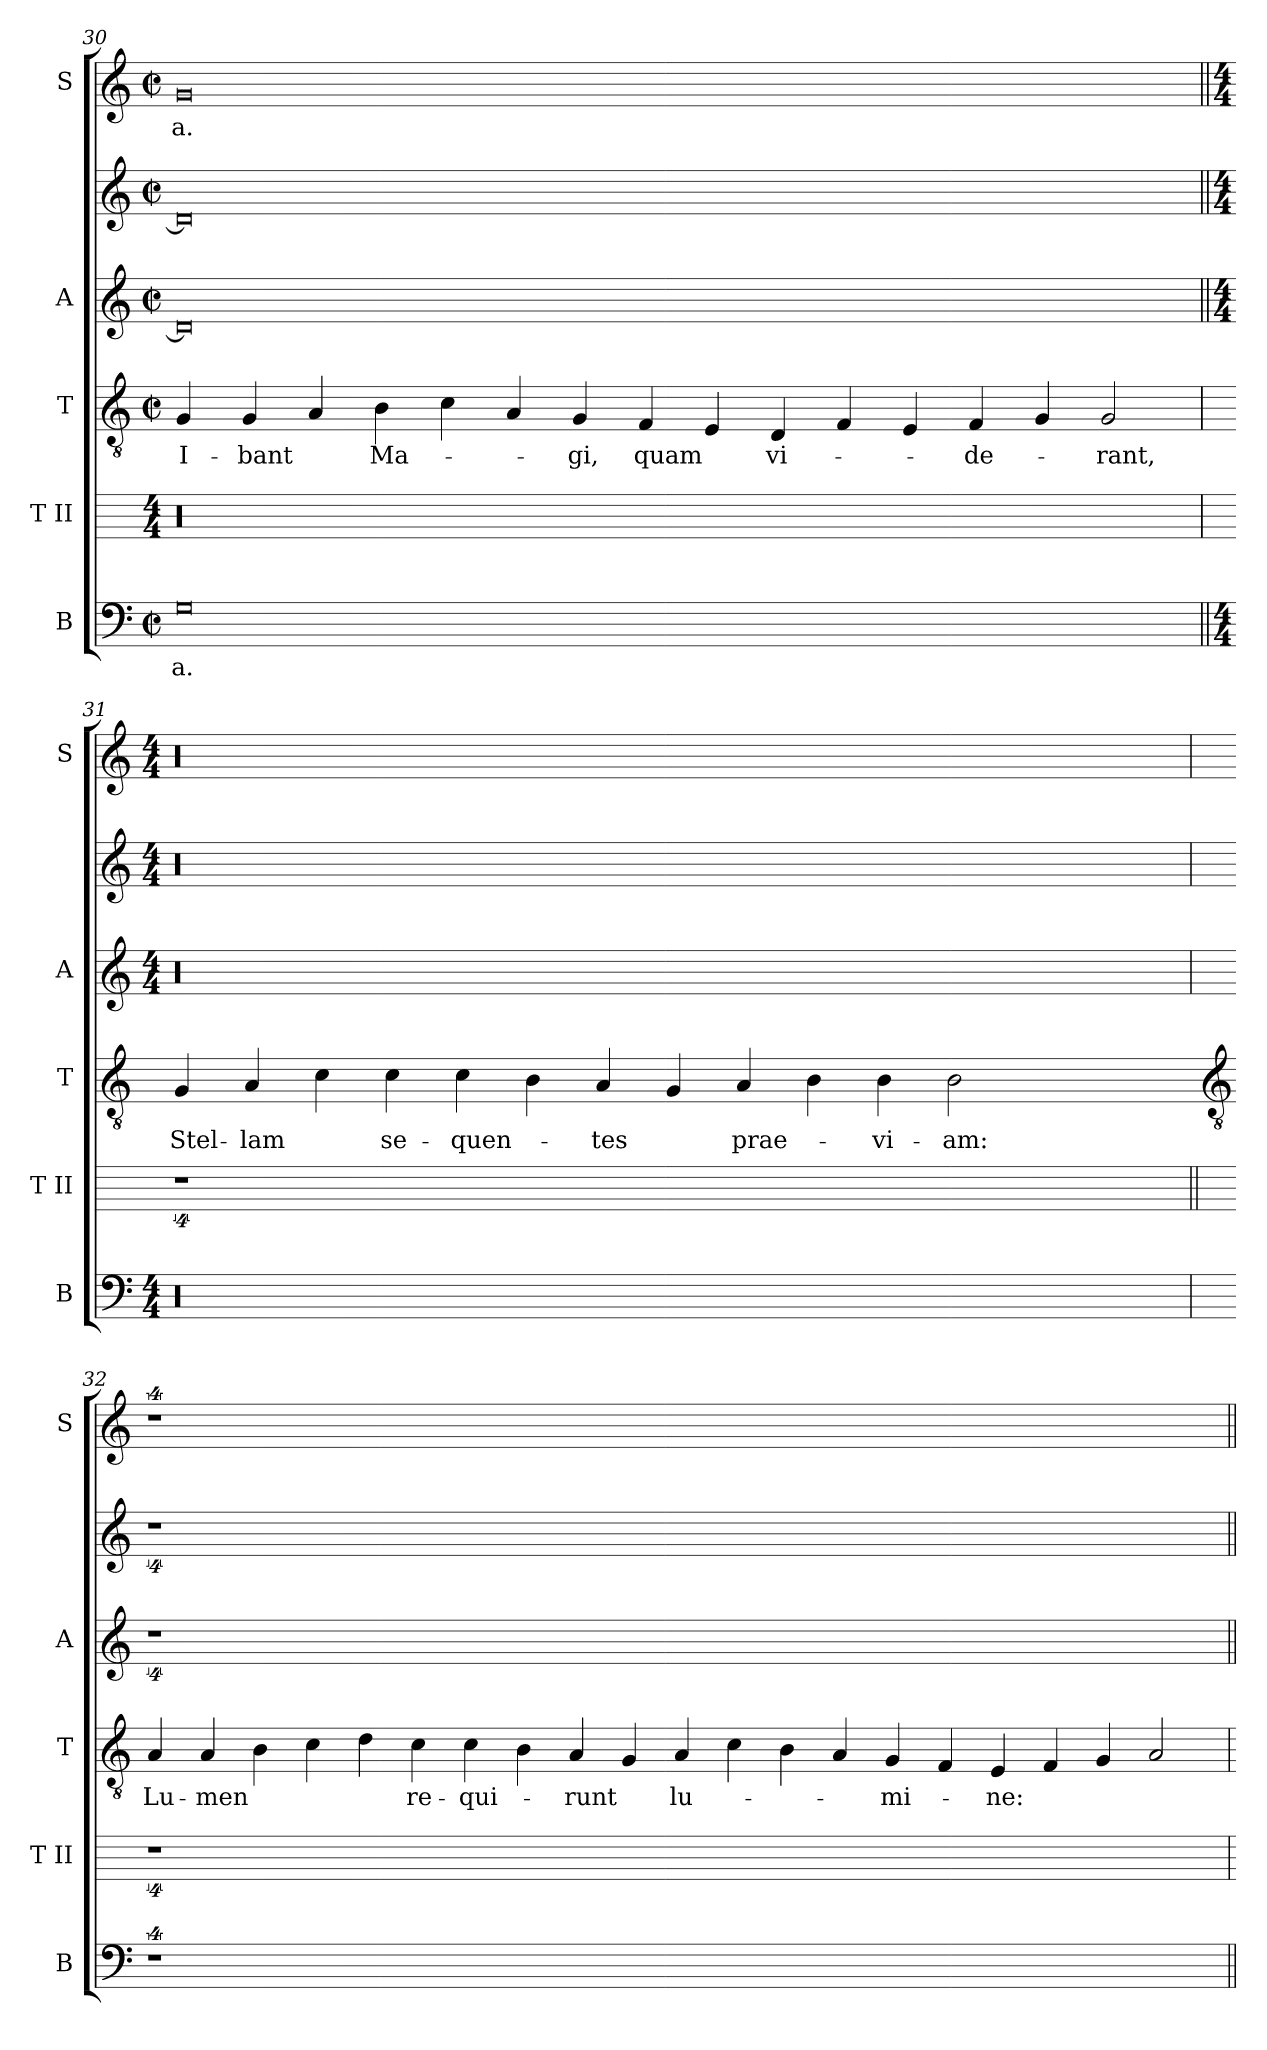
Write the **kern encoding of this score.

**kern	**text	**kern	**kern	**text	**kern	**kern	**kern	**text
*part5	*part5	*part4	*part3	*part3	*part2	*part2	*part1	*part1
*staff6	*staff6	*staff5	*staff4	*staff4	*staff3	*staff2	*staff1	*staff1
*I"B	*	*I"T II	*I"T	*	*I"A	*	*I"S	*
*I'B	*	*I'T II	*I'T	*	*I'A	*	*I'S	*
!!LO:LB:g=z
*clefF4	*	*	*clefGv2	*	*	*clefG2	*clefG2	*
*k[]	*	*	*k[]	*	*k[]	*k[]	*k[]	*
*C:	*	*	*C:	*	*C:	*C:	*C:	*
*M4/2	*	*M4/4	*M4/2	*	*M4/2	*M4/2	*M4/2	*
*met(c|)	*	*	*met(c|)	*	*met(c|)	*met(c|)	*met(c|)	*
=30	=30	=30	=30	=30	=30	=30	=30	=30
!	!LO:LY:b	!	!	!LO:LY:b	!	!	!	!LO:LY:b
0G	-a.	00r	4G	I-	0d]	0d]	0g	-a.
!	!	!	!	!LO:LY:b	!	!	!	!
.	.	.	4G	-bant	.	.	.	.
.	.	.	4A	.	.	.	.	.
!	!	!	!	!LO:LY:b	!	!	!	!
.	.	.	4B	Ma-	.	.	.	.
.	.	.	4c	.	.	.	.	.
.	.	.	4A	.	.	.	.	.
!	!	!	!	!LO:LY:b	!	!	!	!
.	.	.	4G	gi,	.	.	.	.
!	!	!	!	!LO:LY:b	!	!	!	!
.	.	.	4F	quam	.	.	.	.
0ryy	.	.	4E	.	0ryy	0ryy	0ryy	.
!	!	!	!	!LO:LY:b	!	!	!	!
.	.	.	4D	vi-	.	.	.	.
.	.	.	4F	.	.	.	.	.
.	.	.	4E	.	.	.	.	.
!	!	!	!	!LO:LY:b	!	!	!	!
.	.	.	4F	de-	.	.	.	.
.	.	.	4G	.	.	.	.	.
!	!	!	!	!LO:LY:b	!	!	!	!
.	.	.	2G	rant,	.	.	.	.
!!LO:LB:g=z
=31||	=31||	=31	=31	=31||	=31||	=31||	=31||	=31||
*M4/4	*	*	*	*	*M4/4	*M4/4	*M4/4	*
!	!	!	!	!LO:LY:b	!	!	!	!
00r	.	4%13r	4G	Stel-	00r	00r	00r	.
!	!	!	!	!LO:LY:b	!	!	!	!
.	.	.	4A	-lam	.	.	.	.
.	.	.	4c	.	.	.	.	.
!	!	!	!	!LO:LY:b	!	!	!	!
.	.	.	4c	se-	.	.	.	.
!	!	!	!	!LO:LY:b	!	!	!	!
.	.	.	4c	-quen-	.	.	.	.
.	.	.	4B	.	.	.	.	.
!	!	!	!	!LO:LY:b	!	!	!	!
.	.	.	4A	tes	.	.	.	.
.	.	.	4G	.	.	.	.	.
!	!	!	!	!LO:LY:b	!	!	!	!
.	.	.	4A	prae-	.	.	.	.
.	.	.	4B	.	.	.	.	.
!	!	!	!	!LO:LY:b	!	!	!	!
.	.	.	4B	vi-	.	.	.	.
!	!	!	!	!LO:LY:b	!	!	!	!
.	.	.	2B	-am:	.	.	.	.
.	.	2.ryy	2.ryy	.	.	.	.	.
!!LO:LB:g=z
=32	=32	=32||	=32-	=32	=32	=32	=32	=32
*	*	*	*clefGv2	*	*	*	*	*
!	!	!	!	!LO:LY:b	!	!	!	!
4%13r	.	4%21r	4A	Lu-	4%13r	4%13r	4%13r	.
!	!	!	!	!LO:LY:b	!	!	!	!
.	.	.	4A	-men	.	.	.	.
.	.	.	4B	.	.	.	.	.
.	.	.	4c	.	.	.	.	.
.	.	.	4d	.	.	.	.	.
!	!	!	!	!LO:LY:b	!	!	!	!
.	.	.	4c	re-	.	.	.	.
!	!	!	!	!LO:LY:b	!	!	!	!
.	.	.	4c	-qui-	.	.	.	.
.	.	.	4B	.	.	.	.	.
!	!	!	!	!LO:LY:b	!	!	!	!
.	.	.	4A	runt	.	.	.	.
.	.	.	4G	.	.	.	.	.
!	!	!	!	!LO:LY:b	!	!	!	!
.	.	.	4A	lu-	.	.	.	.
.	.	.	4c	.	.	.	.	.
.	.	.	4B	.	.	.	.	.
0ryy	.	.	4A	.	0ryy	0ryy	0ryy	.
!	!	!	!	!LO:LY:b	!	!	!	!
.	.	.	4G	mi-	.	.	.	.
.	.	.	4F	.	.	.	.	.
!	!	!	!	!LO:LY:b	!	!	!	!
.	.	.	4E	ne:	.	.	.	.
.	.	.	4F	.	.	.	.	.
.	.	.	4G	.	.	.	.	.
.	.	.	2A	.	.	.	.	.
=||	=||	=	=	=||	=||	=||	=||	=||
*-	*-	*-	*-	*-	*-	*-	*-	*-
